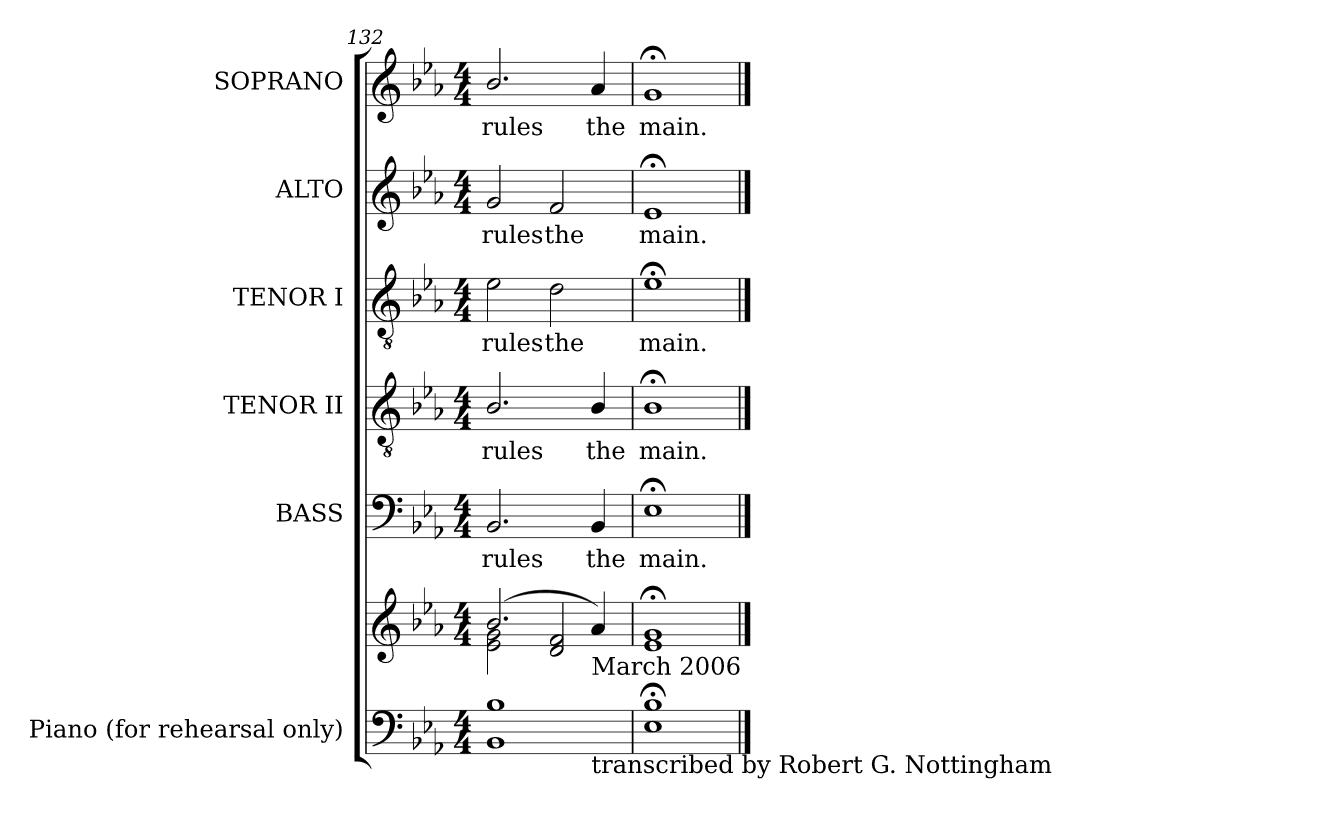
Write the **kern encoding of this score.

**kern	**kern	**kern	**text	**kern	**text	**kern	**text	**kern	**text	**kern	**text
*part6	*part6	*part5	*part5	*part4	*part4	*part3	*part3	*part2	*part2	*part1	*part1
*staff7	*staff6	*staff5	*staff5	*staff4	*staff4	*staff3	*staff3	*staff2	*staff2	*staff1	*staff1
*I"Piano (for rehearsal only)	*	*I"BASS	*	*I"TENOR II	*	*I"TENOR I	*	*I"ALTO	*	*I"SOPRANO	*
*I'Pno.	*	*I'B.	*	*I'T.	*	*I'T.	*	*I'A.	*	*I'S.	*
*clefF4	*clefG2	*clefF4	*	*clefGv2	*	*clefGv2	*	*clefG2	*	*clefG2	*
*	*	*	*	*ITrd7c12	*	*ITrd7c12	*	*	*	*	*
*k[b-e-a-]	*k[b-e-a-]	*k[b-e-a-]	*	*k[b-e-a-]	*	*k[b-e-a-]	*	*k[b-e-a-]	*	*k[b-e-a-]	*
*E-:	*E-:	*E-:	*	*E-:	*	*E-:	*	*E-:	*	*E-:	*
*M4/4	*M4/4	*M4/4	*	*M4/4	*	*M4/4	*	*M4/4	*	*M4/4	*
=132	=132	=132	=132	=132	=132	=132	=132	=132	=132	=132	=132
*	*^	*	*	*	*	*	*	*	*	*	*
!	!	!	!	!LO:LY:b:color=#000000	!	!	!	!	!	!	!	!
!	!	!	!	!	!	!LO:LY:b:color=#000000	!	!	!	!	!	!
!	!	!	!	!	!	!	!	!LO:LY:b:color=#000000	!	!	!	!
!	!	!	!	!	!	!	!	!	!	!LO:LY:b:color=#000000	!	!
!	!	!	!	!	!	!	!	!	!	!	!	!LO:LY:b:color=#000000
*^	*	*	*	*	*	*	*	*	*	*	*	*
1BB-i 1B-i	2.ryy	(2.b-i/	2e-i\ 2gi	2.BB-i/	rules	2.BB-i/	rules	2E-i\	rules	2gi/	rules	2.b-i/	rules
!	!	!	!	!	!	!	!	!	!LO:LY:b:color=#000000	!	!	!	!
!	!	!	!	!	!	!	!	!	!	!	!LO:LY:b:color=#000000	!	!
.	.	.	2di/ 2fi	.	.	.	.	2Di\	the	2fi/	the	.	.
!	!	!	!	!	!LO:LY:b:color=#000000	!	!	!	!	!	!	!	!
!	!	!	!	!	!	!	!LO:LY:b:color=#000000	!	!	!	!	!	!
!	!LO:TX:b:t=transcribed by Robert G. Nottingham	!	!	!	!	!	!	!	!	!	!	!	!
!	!LO:TX:t=March 2006	!	!	!	!	!	!	!	!	!	!	!	!
!	!	!	!	!	!	!	!	!	!	!	!	!	!LO:LY:b:color=#000000
.	4ryy	4a-i/)	.	4BB-i/	the	4BB-i/	the	.	.	.	.	4a-i/	the
*v	*v	*	*	*	*	*	*	*	*	*	*	*	*
*	*v	*v	*	*	*	*	*	*	*	*	*	*
=133	=133	=133	=133	=133	=133	=133	=133	=133	=133	=133	=133
*^	*	*	*	*	*	*	*	*	*	*	*
!	!	!	!	!LO:LY:b:color=#000000	!	!	!	!	!	!	!	!
*v	*v	*	*	*	*	*	*	*	*	*	*	*
*^	*	*	*	*	*	*	*	*	*	*	*
!	!	!	!	!	!	!LO:LY:b:color=#000000	!	!	!	!	!	!
*v	*v	*	*	*	*	*	*	*	*	*	*	*
*^	*	*	*	*	*	*	*	*	*	*	*
!	!	!	!	!	!	!	!	!LO:LY:b:color=#000000	!	!	!	!
*v	*v	*	*	*	*	*	*	*	*	*	*	*
*^	*	*	*	*	*	*	*	*	*	*	*
!	!	!	!	!	!	!	!	!	!	!LO:LY:b:color=#000000	!	!
*v	*v	*	*	*	*	*	*	*	*	*	*	*
*^	*	*	*	*	*	*	*	*	*	*	*
!	!	!	!	!	!	!	!	!	!	!	!	!LO:LY:b:color=#000000
*v	*v	*	*	*	*	*	*	*	*	*	*	*
1E-i; 1B-i;	1e-i; 1gi;	1E-;i	main.	1BB-;i	main.	1E-;i	main.	1e-;i	main.	1g;i	main.
==	==	==	==	==	==	==	==	==	==	==	==
*-	*-	*-	*-	*-	*-	*-	*-	*-	*-	*-	*-
